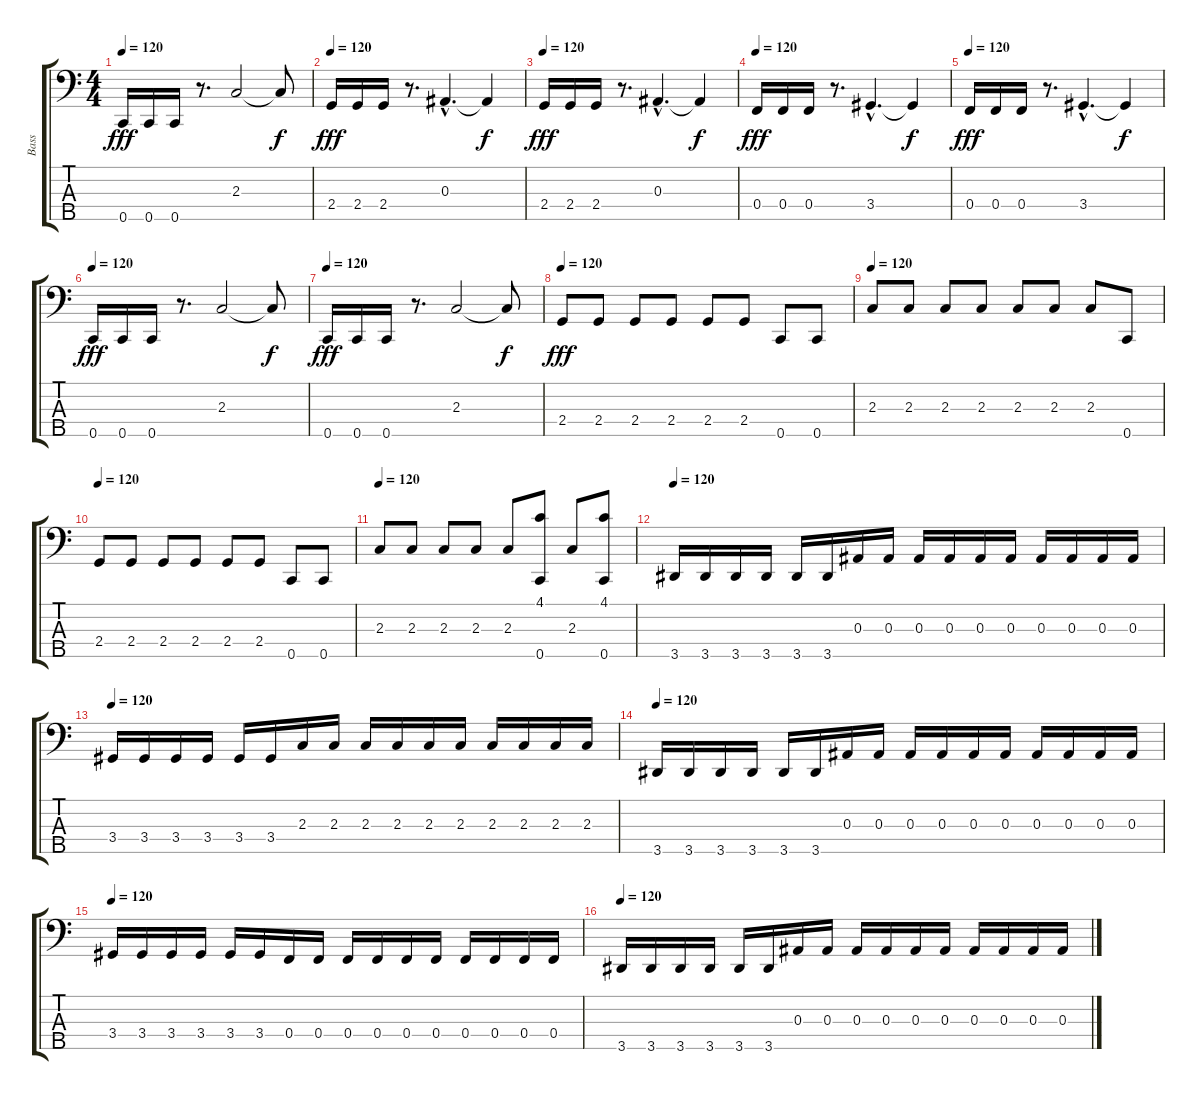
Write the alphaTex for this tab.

\track ("Bass" "Bass") {instrument electricbassfinger}
\staff {score tabs}
\tuning (Ab2 Eb2 Bb1 F1 C1) {hide}
\ts (4 4)
\tempo 120
\clef f4
\ks c
0.5.16{dy fff} 0.5.16 0.5.16 r.8{d} 2.3.2 2.3{t}.8{dy f} |
\tempo 120
2.4.16{dy fff} 2.4.16 2.4.16 r.8{d} 0.3{hac}.4{d} 0.3{t}.4{dy f} |
\tempo 120
2.4.16{dy fff} 2.4.16 2.4.16 r.8{d} 0.3{hac}.4{d} 0.3{t}.4{dy f} |
\tempo 120
0.4.16{dy fff} 0.4.16 0.4.16 r.8{d} 3.4{hac}.4{d} 3.4{t}.4{dy f} |
\tempo 120
0.4.16{dy fff} 0.4.16 0.4.16 r.8{d} 3.4{hac}.4{d} 3.4{t}.4{dy f} |
\tempo 120
0.5.16{dy fff} 0.5.16 0.5.16 r.8{d} 2.3.2 2.3{t}.8{dy f} |
\tempo 120
0.5.16{dy fff} 0.5.16 0.5.16 r.8{d} 2.3.2 2.3{t}.8{dy f} |
\tempo 120
2.4.8{dy fff} 2.4.8 2.4.8 2.4.8 2.4.8 2.4.8 0.5.8 0.5.8 |
\tempo 120
2.3.8 2.3.8 2.3.8 2.3.8 2.3.8 2.3.8 2.3.8 0.5.8 |
\tempo 120
2.4.8 2.4.8 2.4.8 2.4.8 2.4.8 2.4.8 0.5.8 0.5.8 |
\tempo 120
2.3.8 2.3.8 2.3.8 2.3.8 2.3.8 (4.1 0.5).8 2.3.8 (4.1 0.5).8 |
\tempo 120
3.5.16 3.5.16 3.5.16 3.5.16 3.5.16 3.5.16 0.3.16 0.3.16 0.3.16 0.3.16 0.3.16 0.3.16 0.3.16 0.3.16 0.3.16 0.3.16 |
\tempo 120
3.4.16 3.4.16 3.4.16 3.4.16 3.4.16 3.4.16 2.3.16 2.3.16 2.3.16 2.3.16 2.3.16 2.3.16 2.3.16 2.3.16 2.3.16 2.3.16 |
\tempo 120
3.5.16 3.5.16 3.5.16 3.5.16 3.5.16 3.5.16 0.3.16 0.3.16 0.3.16 0.3.16 0.3.16 0.3.16 0.3.16 0.3.16 0.3.16 0.3.16 |
\tempo 120
3.4.16 3.4.16 3.4.16 3.4.16 3.4.16 3.4.16 0.4.16 0.4.16 0.4.16 0.4.16 0.4.16 0.4.16 0.4.16 0.4.16 0.4.16 0.4.16 |
\tempo 120
3.5.16 3.5.16 3.5.16 3.5.16 3.5.16 3.5.16 0.3.16 0.3.16 0.3.16 0.3.16 0.3.16 0.3.16 0.3.16 0.3.16 0.3.16 0.3.16
